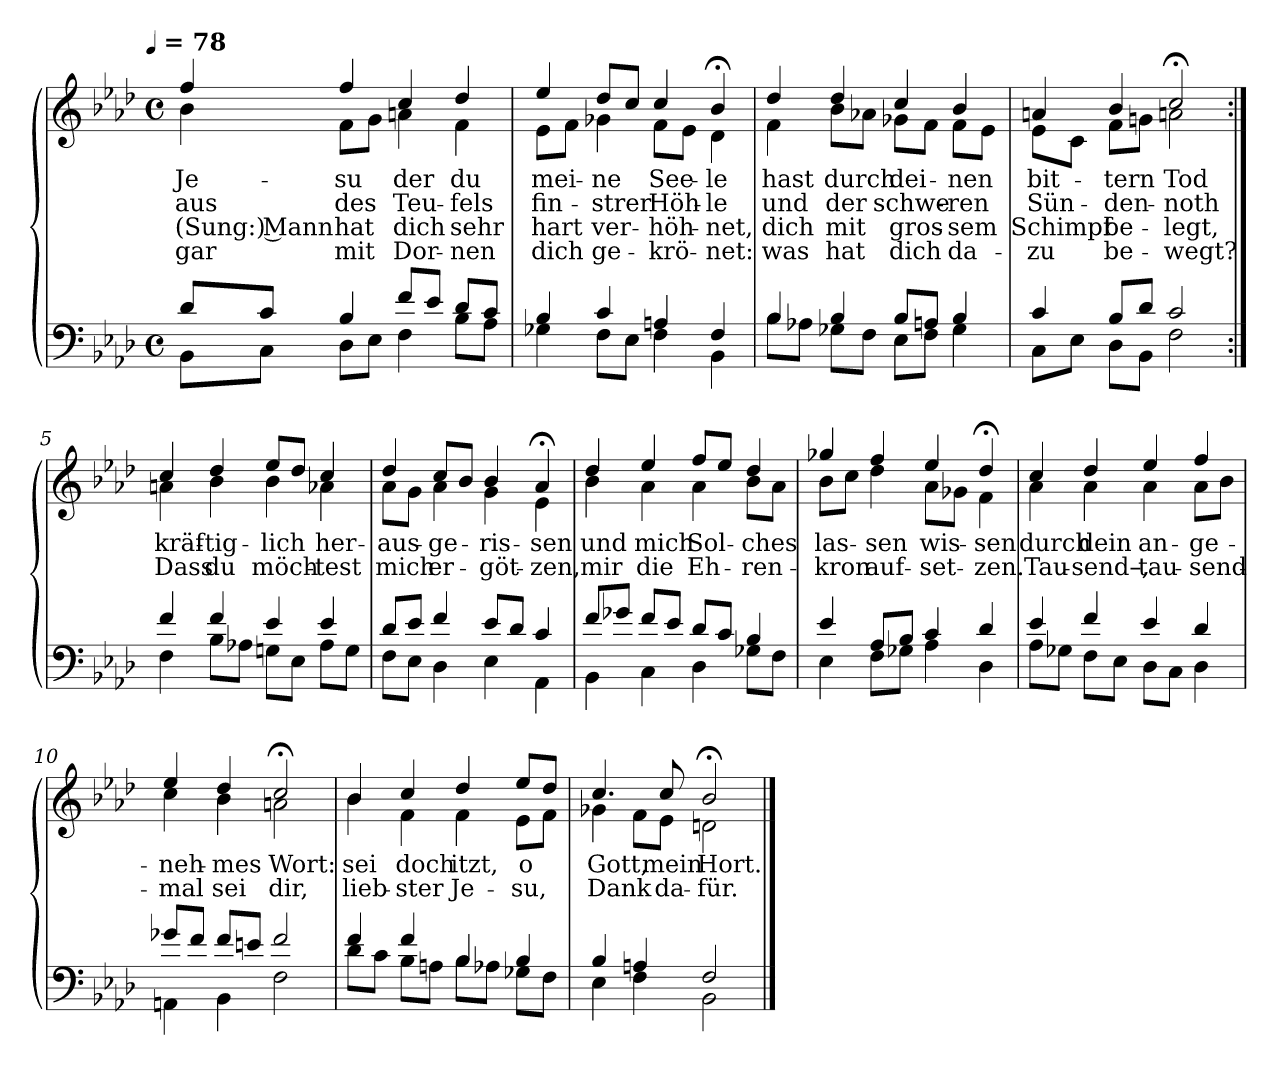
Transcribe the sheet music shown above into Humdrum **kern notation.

**kern	**kern	**text	**text	**text	**text	**dynam
*part1	*part1	*part1	*part1	*part1	*part1	*part1
*staff2	*staff1	*staff1	*staff1	*staff1	*staff1	*staff1/2
*clefF4	*clefG2	*	*	*	*	*
*k[b-e-a-d-]	*k[b-e-a-d-]	*	*	*	*	*
!!LO:TX:omd:t=[quarter] = 78
*M4/4	*M4/4	*	*	*	*	*
*met(c)	*met(c)	*	*	*	*	*
*MM78	*MM78	*	*	*	*	*
=1	=1	=1	=1	=1	=1	=1
*^	*^	*	*	*	*	*
8d-L	8BB-L	4ff	4b-	Je-	aus	(Sung:) Mann	gar	.
8cJ	8CJ	.	.	.	.	.	.	.
4B-	8D-L	4ff	8fL	-su	des	hat	mit	.
.	8E-J	.	8gJ	.	.	.	.	.
8fL	4F	4cc	4an	der	Teu-	dich	Dor-	.
8e-J	.	.	.	.	.	.	.	.
8d-L	8B-L	4dd-	4f	du	-fels	sehr	-nen	.
8cJ	8A-J	.	.	.	.	.	.	.
=2	=2	=2	=2	=2	=2	=2	=2	=2
4B-	4G-X	4ee-	8e-L	mei-	fin-	hart	dich	.
.	.	.	8fJ	.	.	.	.	.
4c	8FL	8dd-L	4g-X	-ne	-strer	ver-	ge-	.
.	8E-J	8ccJ	.	.	.	.	.	.
4An	4F	4cc	8fL	See-	Höh-	-höh-	-krö-	.
.	.	.	8e-J	.	.	.	.	.
4F	4BB-	4b-;<	4d-	-le	-le	-net,	-net:	.
=3	=3	=3	=3	=3	=3	=3	=3	=3
4B-	8B-L	4dd-	4f	hast	und	dich	was	.
.	8A-XJ	.	.	.	.	.	.	.
4B-	8G-XL	4dd-	8b-L	durch	der	mit	hat	.
.	8FJ	.	8a-XJ	.	.	.	.	.
8B-L	8E-L	4cc	8g-XL	dei-	schwe-	gros-	dich	.
8AnJ	8FJ	.	8fJ	.	.	.	.	.
4B-	4G-	4b-	8fL	-nen	-ren	-sem	da-	.
.	.	.	8e-J	.	.	.	.	.
=4	=4	=4	=4	=4	=4	=4	=4	=4
4c	8CL	4an	8e-L	bit-	Sün-	Schimpf	-zu	.
.	8E-J	.	8cJ	.	.	.	.	.
8B-L	8D-L	4b-	8fL	-tern	-den-	be-	be-	.
8d-J	8BB-J	.	8gnJ	.	.	.	.	.
2c	2F	2cc;<	2an	Tod	-noth	-legt,	-wegt?	.
!!LO:LB:g=z	!!
=5:|!	=5:|!	=5:|!	=5:|!	=5:|!	=5:|!	=5:|!	=5:|!	=5:|!
4f	4F	4cc	4an	kräf-	Dass	.	.	.
4f	8B-L	4dd-	4b-	-tig-	du	.	.	.
.	8A-XJ	.	.	.	.	.	.	.
4e-	8GnL	8ee-L	4b-	-lich	möch-	.	.	.
.	8E-J	8dd-J	.	.	.	.	.	.
4e-	8A-L	4cc	4a-X	her-	-test	.	.	.
.	8GJ	.	.	.	.	.	.	.
=6	=6	=6	=6	=6	=6	=6	=6	=6
8d-L	8FL	4dd-	8a-L	-aus-	mich	.	.	.
8e-J	8E-J	.	8gJ	.	.	.	.	.
4f	4D-	8ccL	4a-	-ge-	er-	.	.	.
.	.	8b-J	.	.	.	.	.	.
8e-L	4E-	4b-	4g	-ris-	-göt-	.	.	.
8d-J	.	.	.	.	.	.	.	.
4c	4AA-	4a-;<	4e-	-sen	-zen,	.	.	.
=7	=7	=7	=7	=7	=7	=7	=7	=7
8fL	4BB-	4dd-	4b-	und	mir	.	.	.
8g-XJ	.	.	.	.	.	.	.	.
8fL	4C	4ee-	4a-	mich	die	.	.	.
8e-J	.	.	.	.	.	.	.	.
8d-L	4D-	8ffL	4a-	Sol-	Eh-	.	.	.
8cJ	.	8ee-J	.	.	.	.	.	.
4B-	8G-XL	4dd-	8b-L	-ches	-ren-	.	.	.
.	8FJ	.	8a-J	.	.	.	.	.
=8	=8	=8	=8	=8	=8	=8	=8	=8
4e-	4E-	4gg-X	8b-L	las-	-kron	.	.	.
.	.	.	8ccJ	.	.	.	.	.
8A-L	8FL	4ff	4dd-	-sen	auf-	.	.	.
8B-J	8G-XJ	.	.	.	.	.	.	.
4c	4A-	4ee-	8a-L	wis-	-set-	.	.	.
.	.	.	8g-XJ	.	.	.	.	.
4d-	4D-	4dd-;<	4f	-sen	-zen.	.	.	.
!!LO:LB:g=z	!!
=9	=9	=9	=9	=9	=9	=9	=9	=9
*	*	*MM75	*	*	*	*	*	*
4e-	8A-L	4cc	4a-	durch	Tau-	.	.	.
.	8G-XJ	.	.	.	.	.	.	.
4f	8FL	4dd-	4a-	dein	-send–,	.	.	.
.	8E-J	.	.	.	.	.	.	.
4e-	8D-L	4ee-	4a-	an-	tau-	.	.	.
.	8CJ	.	.	.	.	.	.	.
4d-	4D-	4ff	8a-L	-ge-	-send-	.	.	.
.	.	.	8b-J	.	.	.	.	.
=10	=10	=10	=10	=10	=10	=10	=10	=10
*	*	*MM74	*	*	*	*	*	*
8g-XL	4AAn	4ee-	4cc	-neh-	-mal	.	.	.
8fJ	.	.	.	.	.	.	.	.
8fL	4BB-	4dd-	4b-	-mes	sei	.	.	♩ = 73
8enJ	.	.	.	.	.	.	.	.
2f	2F	2cc;<	2an	Wort:	dir,	.	.	.
=11	=11	=11	=11	=11	=11	=11	=11	=11
*	*	*MM72	*	*	*	*	*	*
4f	8d-L	4b-	4b-	sei	lieb-	.	.	.
.	8cJ	.	.	.	.	.	.	.
4f	8B-L	4cc	4f	doch	-ster	.	.	.
.	8AnJ	.	.	.	.	.	.	.
4B-	8B-L	4dd-	4f	itzt,	Je-	.	.	.
.	8A-XJ	.	.	.	.	.	.	.
4B-	8G-XL	8ee-L	8e-L	o	-su,	.	.	.
.	8FJ	8dd-J	8fJ	.	.	.	.	.
=12	=12	=12	=12	=12	=12	=12	=12	=12
*	*	*MM69	*	*	*	*	*	*
4B-	4E-	4.cc	4g-X	Gott,	Dank	.	.	.
4An	4F	.	8fL	.	.	.	.	.
.	.	8cc	8e-J	mein	da-	.	.	.
2F	2BB-	2b-;<	2dn	Hort.	-für.	.	.	.
*v	*v	*	*	*	*	*	*	*
*	*v	*v	*	*	*	*	*
==	==	==	==	==	==	==
*-	*-	*-	*-	*-	*-	*-
